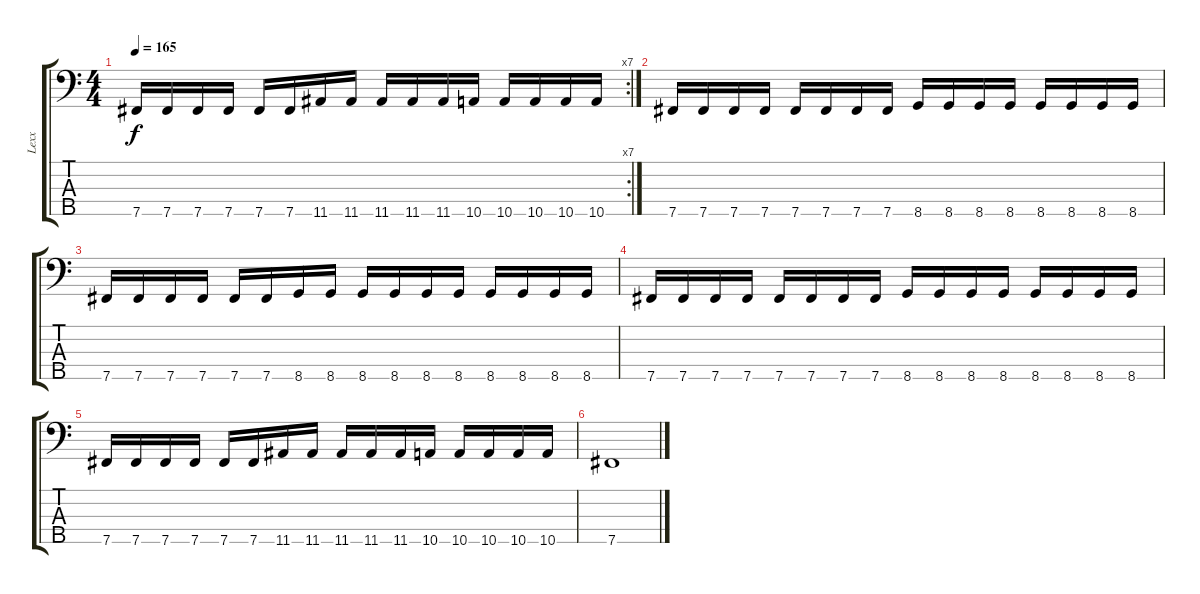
\track ("Lexx" "Lexx") {instrument electricbassfinger}
\staff {score tabs}
\tuning (G2 D2 A1 E1 B0) {hide}
\rc 7
\ts (4 4)
\tempo 165
\clef f4
\ks c
7.5.16{dy f} 7.5.16 7.5.16 7.5.16 7.5.16 7.5.16 11.5.16 11.5.16 11.5.16 11.5.16 11.5.16 10.5.16 10.5.16 10.5.16 10.5.16 10.5.16 |
7.5.16 7.5.16 7.5.16 7.5.16 7.5.16 7.5.16 7.5.16 7.5.16 8.5.16 8.5.16 8.5.16 8.5.16 8.5.16 8.5.16 8.5.16 8.5.16 |
7.5.16 7.5.16 7.5.16 7.5.16 7.5.16 7.5.16 8.5.16 8.5.16 8.5.16 8.5.16 8.5.16 8.5.16 8.5.16 8.5.16 8.5.16 8.5.16 |
7.5.16 7.5.16 7.5.16 7.5.16 7.5.16 7.5.16 7.5.16 7.5.16 8.5.16 8.5.16 8.5.16 8.5.16 8.5.16 8.5.16 8.5.16 8.5.16 |
7.5.16 7.5.16 7.5.16 7.5.16 7.5.16 7.5.16 11.5.16 11.5.16 11.5.16 11.5.16 11.5.16 10.5.16 10.5.16 10.5.16 10.5.16 10.5.16 |
7.5.1
